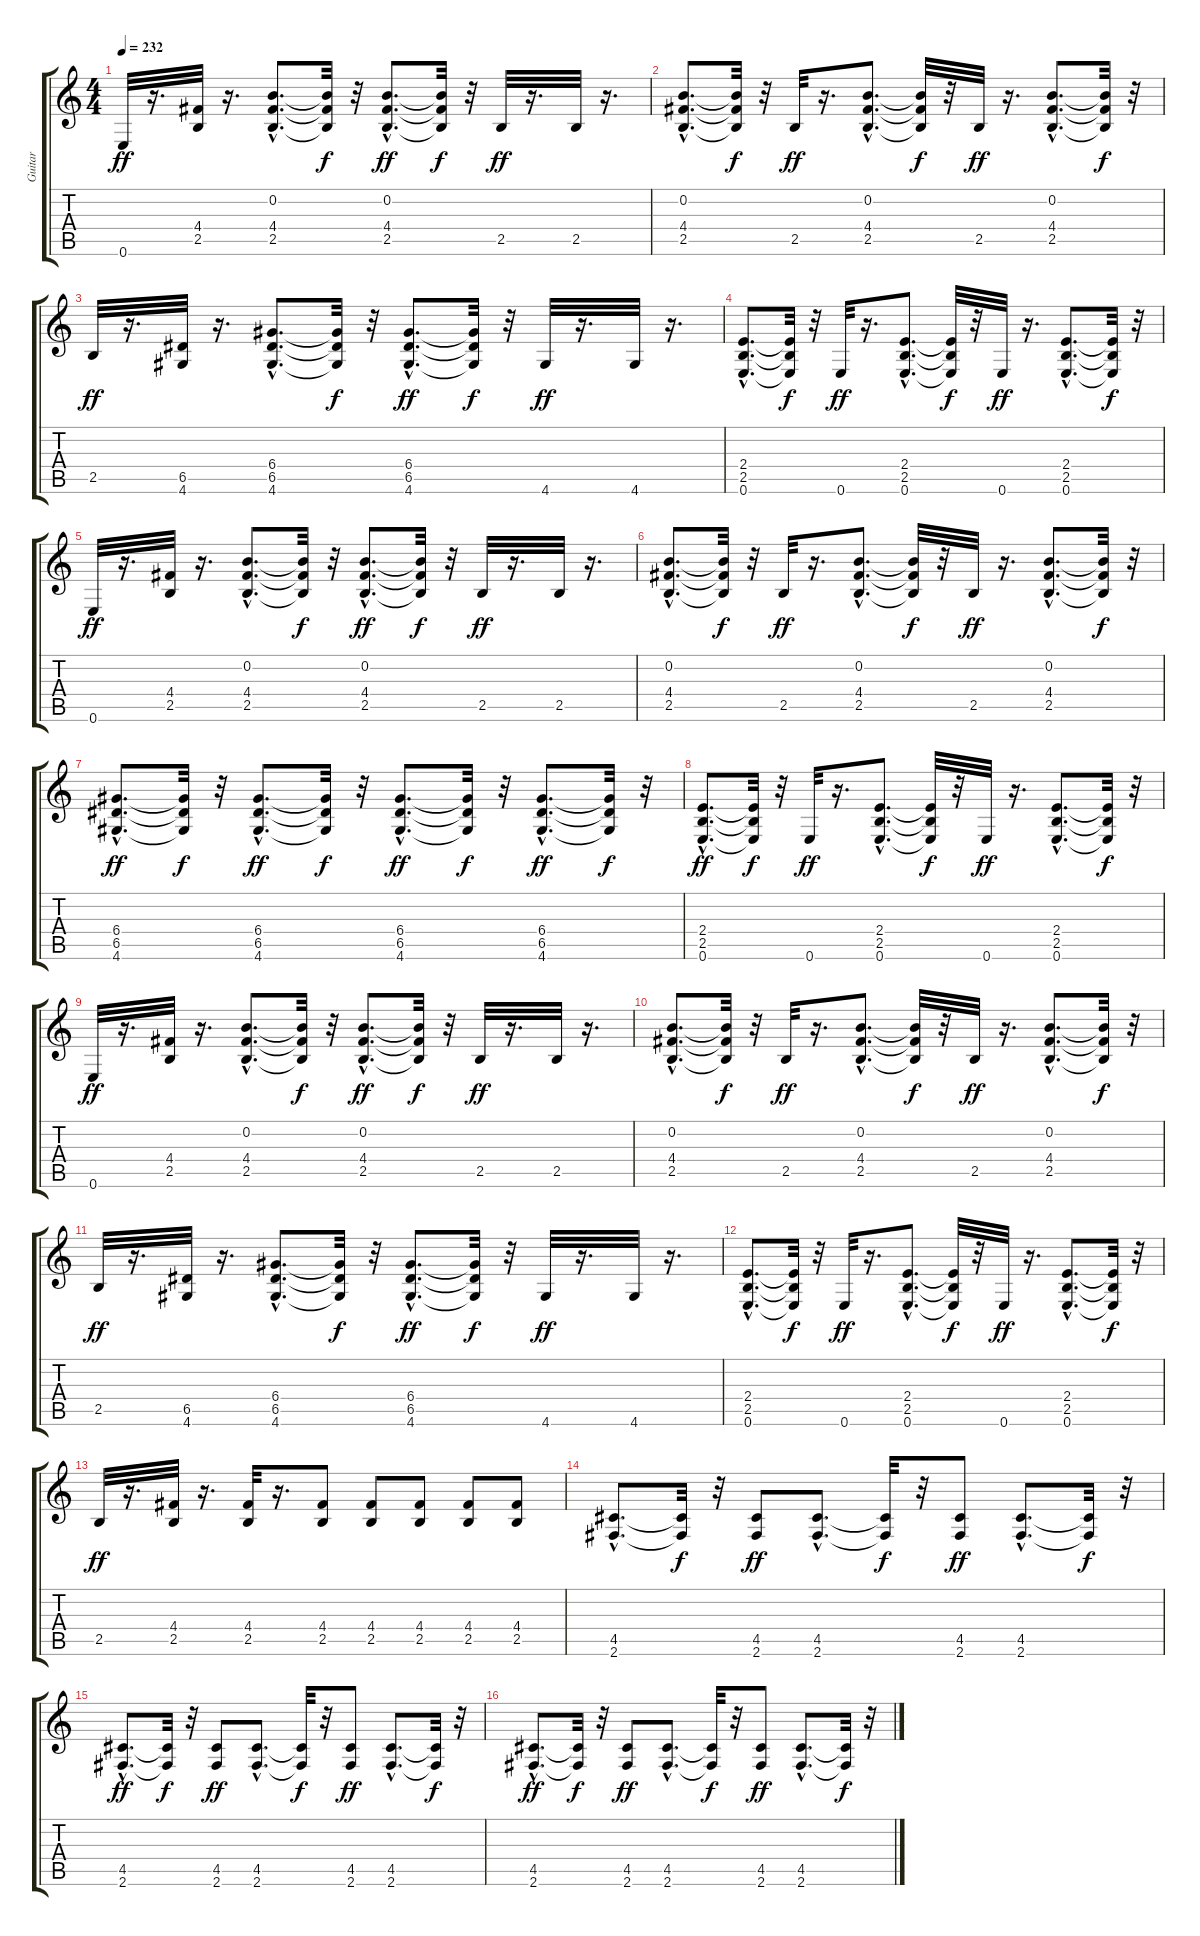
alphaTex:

\track ("Guitar" "Guitar") {instrument overdrivenguitar}
\staff {score tabs}
\tuning (E4 B3 G3 D3 A2 E2) {hide}
\ts (4 4)
\tempo 232
\clef g2
\ks c
0.6.32{dy ff} r.16{d} (4.4 2.5).32 r.16{d} (0.2{hac} 4.4{hac} 2.5{hac}).8{d} (0.2{t} 4.4{t} 2.5{t}).32{dy f} r.32 (0.2{hac} 4.4{hac} 2.5{hac}).8{d dy ff} (0.2{t} 4.4{t} 2.5{t}).32{dy f} r.32 2.5.32{dy ff} r.16{d} 2.5.32 r.16{d} |
(0.2{hac} 4.4{hac} 2.5{hac}).8{d} (0.2{t} 4.4{t} 2.5{t}).32{dy f} r.32 2.5.32{dy ff} r.16{d} (0.2{hac} 4.4{hac} 2.5{hac}).8{d} (0.2{t} 4.4{t} 2.5{t}).32{dy f} r.32 2.5.32{dy ff} r.16{d} (0.2{hac} 4.4{hac} 2.5{hac}).8{d} (0.2{t} 4.4{t} 2.5{t}).32{dy f} r.32 |
2.5.32{dy ff} r.16{d} (6.5 4.6).32 r.16{d} (6.4{hac} 6.5{hac} 4.6{hac}).8{d} (6.4{t} 6.5{t} 4.6{t}).32{dy f} r.32 (6.4{hac} 6.5{hac} 4.6{hac}).8{d dy ff} (6.4{t} 6.5{t} 4.6{t}).32{dy f} r.32 4.6.32{dy ff} r.16{d} 4.6.32 r.16{d} |
(2.4{hac} 2.5{hac} 0.6{hac}).8{d} (2.4{t} 2.5{t} 0.6{t}).32{dy f} r.32 0.6.32{dy ff} r.16{d} (2.4{hac} 2.5{hac} 0.6{hac}).8{d} (2.4{t} 2.5{t} 0.6{t}).32{dy f} r.32 0.6.32{dy ff} r.16{d} (2.4{hac} 2.5{hac} 0.6{hac}).8{d} (2.4{t} 2.5{t} 0.6{t}).32{dy f} r.32 |
0.6.32{dy ff} r.16{d} (4.4 2.5).32 r.16{d} (0.2{hac} 4.4{hac} 2.5{hac}).8{d} (0.2{t} 4.4{t} 2.5{t}).32{dy f} r.32 (0.2{hac} 4.4{hac} 2.5{hac}).8{d dy ff} (0.2{t} 4.4{t} 2.5{t}).32{dy f} r.32 2.5.32{dy ff} r.16{d} 2.5.32 r.16{d} |
(0.2{hac} 4.4{hac} 2.5{hac}).8{d} (0.2{t} 4.4{t} 2.5{t}).32{dy f} r.32 2.5.32{dy ff} r.16{d} (0.2{hac} 4.4{hac} 2.5{hac}).8{d} (0.2{t} 4.4{t} 2.5{t}).32{dy f} r.32 2.5.32{dy ff} r.16{d} (0.2{hac} 4.4{hac} 2.5{hac}).8{d} (0.2{t} 4.4{t} 2.5{t}).32{dy f} r.32 |
(6.4{hac} 6.5{hac} 4.6{hac}).8{d dy ff} (6.4{t} 6.5{t} 4.6{t}).32{dy f} r.32 (6.4{hac} 6.5{hac} 4.6{hac}).8{d dy ff} (6.4{t} 6.5{t} 4.6{t}).32{dy f} r.32 (6.4{hac} 6.5{hac} 4.6{hac}).8{d dy ff} (6.4{t} 6.5{t} 4.6{t}).32{dy f} r.32 (6.4{hac} 6.5{hac} 4.6{hac}).8{d dy ff} (6.4{t} 6.5{t} 4.6{t}).32{dy f} r.32 |
(2.4{hac} 2.5{hac} 0.6{hac}).8{d dy ff} (2.4{t} 2.5{t} 0.6{t}).32{dy f} r.32 0.6.32{dy ff} r.16{d} (2.4{hac} 2.5{hac} 0.6{hac}).8{d} (2.4{t} 2.5{t} 0.6{t}).32{dy f} r.32 0.6.32{dy ff} r.16{d} (2.4{hac} 2.5{hac} 0.6{hac}).8{d} (2.4{t} 2.5{t} 0.6{t}).32{dy f} r.32 |
0.6.32{dy ff} r.16{d} (4.4 2.5).32 r.16{d} (0.2{hac} 4.4{hac} 2.5{hac}).8{d} (0.2{t} 4.4{t} 2.5{t}).32{dy f} r.32 (0.2{hac} 4.4{hac} 2.5{hac}).8{d dy ff} (0.2{t} 4.4{t} 2.5{t}).32{dy f} r.32 2.5.32{dy ff} r.16{d} 2.5.32 r.16{d} |
(0.2{hac} 4.4{hac} 2.5{hac}).8{d} (0.2{t} 4.4{t} 2.5{t}).32{dy f} r.32 2.5.32{dy ff} r.16{d} (0.2{hac} 4.4{hac} 2.5{hac}).8{d} (0.2{t} 4.4{t} 2.5{t}).32{dy f} r.32 2.5.32{dy ff} r.16{d} (0.2{hac} 4.4{hac} 2.5{hac}).8{d} (0.2{t} 4.4{t} 2.5{t}).32{dy f} r.32 |
2.5.32{dy ff} r.16{d} (6.5 4.6).32 r.16{d} (6.4{hac} 6.5{hac} 4.6{hac}).8{d} (6.4{t} 6.5{t} 4.6{t}).32{dy f} r.32 (6.4{hac} 6.5{hac} 4.6{hac}).8{d dy ff} (6.4{t} 6.5{t} 4.6{t}).32{dy f} r.32 4.6.32{dy ff} r.16{d} 4.6.32 r.16{d} |
(2.4{hac} 2.5{hac} 0.6{hac}).8{d} (2.4{t} 2.5{t} 0.6{t}).32{dy f} r.32 0.6.32{dy ff} r.16{d} (2.4{hac} 2.5{hac} 0.6{hac}).8{d} (2.4{t} 2.5{t} 0.6{t}).32{dy f} r.32 0.6.32{dy ff} r.16{d} (2.4{hac} 2.5{hac} 0.6{hac}).8{d} (2.4{t} 2.5{t} 0.6{t}).32{dy f} r.32 |
2.5.32{dy ff} r.16{d} (4.4 2.5).32 r.16{d} (4.4 2.5).32 r.16{d} (4.4 2.5).8 (4.4 2.5).8 (4.4 2.5).8 (4.4 2.5).8 (4.4 2.5).8 |
(4.5{hac} 2.6{hac}).8{d} (4.5{t} 2.6{t}).32{dy f} r.32 (4.5 2.6).8{dy ff} (4.5{hac} 2.6{hac}).8{d} (4.5{t} 2.6{t}).32{dy f} r.32 (4.5 2.6).8{dy ff} (4.5{hac} 2.6{hac}).8{d} (4.5{t} 2.6{t}).32{dy f} r.32 |
(4.5{hac} 2.6{hac}).8{d dy ff} (4.5{t} 2.6{t}).32{dy f} r.32 (4.5 2.6).8{dy ff} (4.5{hac} 2.6{hac}).8{d} (4.5{t} 2.6{t}).32{dy f} r.32 (4.5 2.6).8{dy ff} (4.5{hac} 2.6{hac}).8{d} (4.5{t} 2.6{t}).32{dy f} r.32 |
(4.5{hac} 2.6{hac}).8{d dy ff} (4.5{t} 2.6{t}).32{dy f} r.32 (4.5 2.6).8{dy ff} (4.5{hac} 2.6{hac}).8{d} (4.5{t} 2.6{t}).32{dy f} r.32 (4.5 2.6).8{dy ff} (4.5{hac} 2.6{hac}).8{d} (4.5{t} 2.6{t}).32{dy f} r.32
